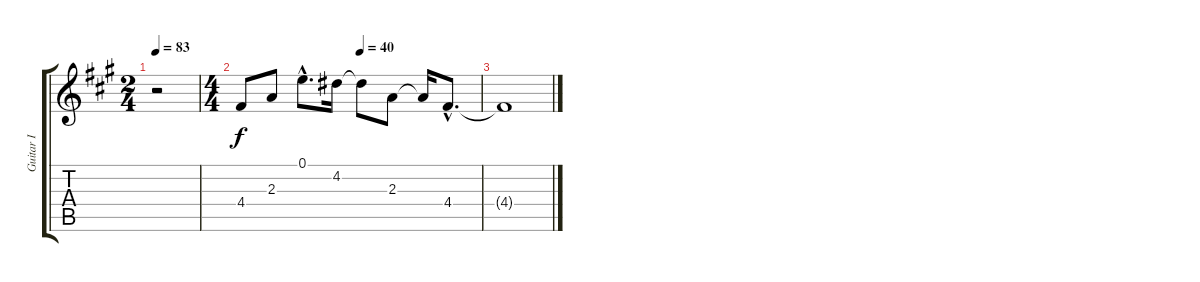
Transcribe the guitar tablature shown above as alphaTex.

\track ("Guitar I" "Guitar I") {instrument distortionguitar}
\staff {score tabs}
\tuning (E4 B3 G3 D3 A2 E2) {hide}
\ts (2 4)
\tempo 83
\clef g2
\ks f#minor
r.2{dy f} |
\ts (4 4)
\tempo (40 0.5)
4.4.8 2.3.8 0.1{hac}.8{d} 4.2.16 4.2{t}.8 2.3.8 2.3{t}.16 4.4{hac}.8{d} |
4.4{t}.1
